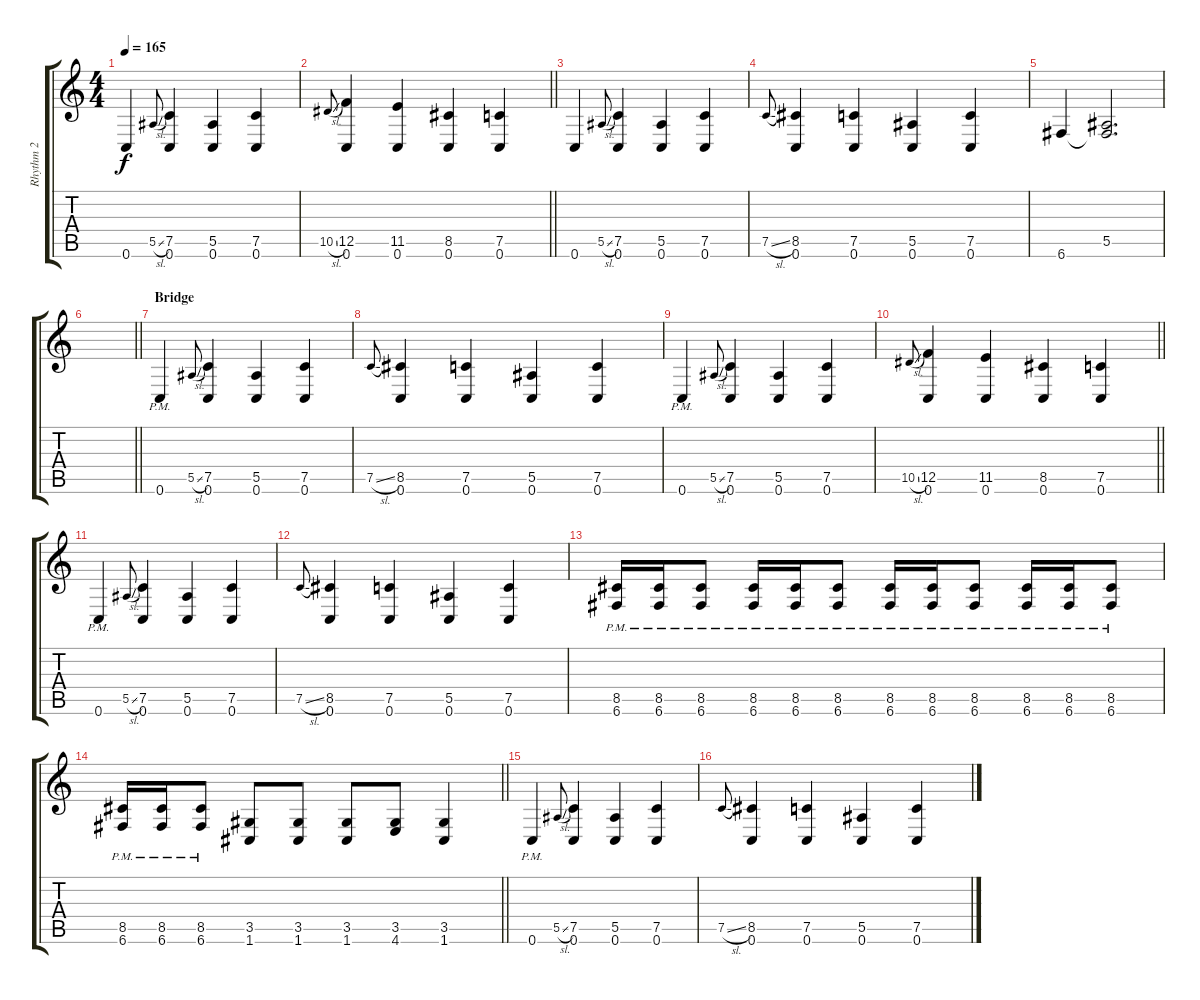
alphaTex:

\track ("Rhythm 2" "Rhythm 2") {instrument distortionguitar}
\staff {score tabs}
\tuning (C4 G3 Eb3 Bb2 F2 C2) {hide}
\ts (4 4)
\tempo 165
\clef g2
\ks c
0.6.4{dy f} 5.5{sl}.8{gr onbeat} (7.5 0.6).4 (5.5 0.6).4 (7.5 0.6).4 |
\barLineRight lightlight
10.5{sl}.8{gr onbeat} (12.5 0.6).4 (11.5 0.6).4 (8.5 0.6).4 (7.5 0.6).4 |
0.6.4 5.5{sl}.8{gr onbeat} (7.5 0.6).4 (5.5 0.6).4 (7.5 0.6).4 |
7.5{sl}.8{gr onbeat} (8.5 0.6).4 (7.5 0.6).4 (5.5 0.6).4 (7.5 0.6).4 |
6.6.4 (5.5 6.6{t}).2{d} |
\barLineRight lightlight
|
\section ("" "Bridge")
0.6{pm}.4 5.5{sl}.8{gr onbeat} (7.5 0.6).4 (5.5 0.6).4 (7.5 0.6).4 |
7.5{sl}.8{gr onbeat} (8.5 0.6).4 (7.5 0.6).4 (5.5 0.6).4 (7.5 0.6).4 |
0.6{pm}.4 5.5{sl}.8{gr onbeat} (7.5 0.6).4 (5.5 0.6).4 (7.5 0.6).4 |
\barLineRight lightlight
10.5{sl}.8{gr onbeat} (12.5 0.6).4 (11.5 0.6).4 (8.5 0.6).4 (7.5 0.6).4 |
0.6{pm}.4 5.5{sl}.8{gr onbeat} (7.5 0.6).4 (5.5 0.6).4 (7.5 0.6).4 |
7.5{sl}.8{gr onbeat} (8.5 0.6).4 (7.5 0.6).4 (5.5 0.6).4 (7.5 0.6).4 |
(8.5{pm} 6.6{pm}).16 (8.5{pm} 6.6{pm}).16 (8.5{pm} 6.6{pm}).8 (8.5{pm} 6.6{pm}).16 (8.5{pm} 6.6{pm}).16 (8.5{pm} 6.6{pm}).8 (8.5{pm} 6.6{pm}).16 (8.5{pm} 6.6{pm}).16 (8.5{pm} 6.6{pm}).8 (8.5{pm} 6.6{pm}).16 (8.5{pm} 6.6{pm}).16 (8.5{pm} 6.6{pm}).8 |
\barLineRight lightlight
(8.5{pm} 6.6{pm}).16 (8.5{pm} 6.6{pm}).16 (8.5{pm} 6.6{pm}).8 (3.5 1.6).8 (3.5 1.6).8 (3.5 1.6).8 (3.5 4.6).8 (3.5 1.6).4 |
0.6{pm}.4 5.5{sl}.8{gr onbeat} (7.5 0.6).4 (5.5 0.6).4 (7.5 0.6).4 |
7.5{sl}.8{gr onbeat} (8.5 0.6).4 (7.5 0.6).4 (5.5 0.6).4 (7.5 0.6).4
